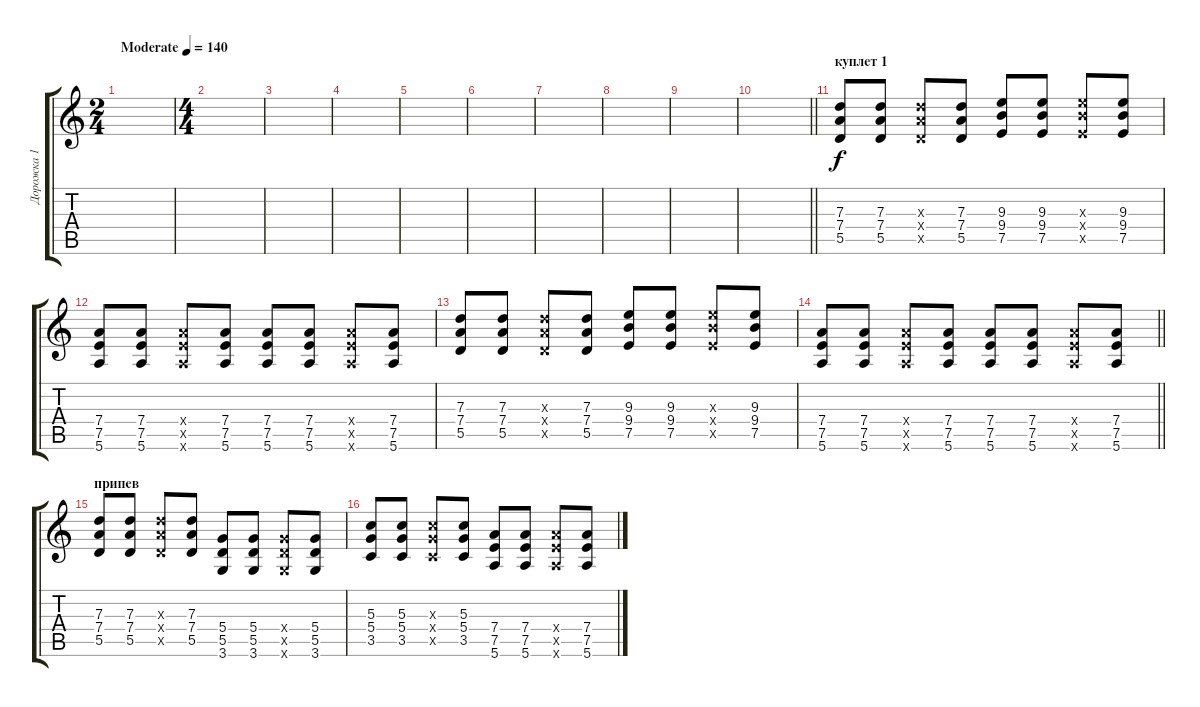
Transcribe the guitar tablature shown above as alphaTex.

\track ("Дорожка 1" "Дорожка 1") {instrument acousticguitarsteel}
\staff {score tabs}
\tuning (E4 B3 G3 D3 A2 E2) {hide}
\ts (2 4)
\tempo (140 "Moderate")
\clef g2
\ks c
|
\ts (4 4)
|
|
|
|
|
|
|
|
\barLineRight lightlight
|
\section ("" "куплет 1")
(7.3 7.4 5.5).8 (7.3 7.4 5.5).8 (7.3{x} 7.4{x} 5.5{x}).8 (7.3 7.4 5.5).8 (9.3 9.4 7.5).8 (9.3 9.4 7.5).8 (9.3{x} 9.4{x} 7.5{x}).8 (9.3 9.4 7.5).8 |
(7.4 7.5 5.6).8 (7.4 7.5 5.6).8 (7.4{x} 7.5{x} 5.6{x}).8 (7.4 7.5 5.6).8 (7.4 7.5 5.6).8 (7.4 7.5 5.6).8 (7.4{x} 7.5{x} 5.6{x}).8 (7.4 7.5 5.6).8 |
(7.3 7.4 5.5).8 (7.3 7.4 5.5).8 (7.3{x} 7.4{x} 5.5{x}).8 (7.3 7.4 5.5).8 (9.3 9.4 7.5).8 (9.3 9.4 7.5).8 (9.3{x} 9.4{x} 7.5{x}).8 (9.3 9.4 7.5).8 |
\barLineRight lightlight
(7.4 7.5 5.6).8 (7.4 7.5 5.6).8 (7.4{x} 7.5{x} 5.6{x}).8 (7.4 7.5 5.6).8 (7.4 7.5 5.6).8 (7.4 7.5 5.6).8 (7.4{x} 7.5{x} 5.6{x}).8 (7.4 7.5 5.6).8 |
\section ("" "припев")
(7.3 7.4 5.5).8 (7.3 7.4 5.5).8 (7.3{x} 7.4{x} 5.5{x}).8 (7.3 7.4 5.5).8 (5.4 5.5 3.6).8 (5.4 5.5 3.6).8 (5.4{x} 5.5{x} 3.6{x}).8 (5.4 5.5 3.6).8 |
(5.3 5.4 3.5).8 (5.3 5.4 3.5).8 (5.3{x} 5.4{x} 3.5{x}).8 (5.3 5.4 3.5).8 (7.4 7.5 5.6).8 (7.4 7.5 5.6).8 (7.4{x} 7.5{x} 5.6{x}).8 (7.4 7.5 5.6).8
